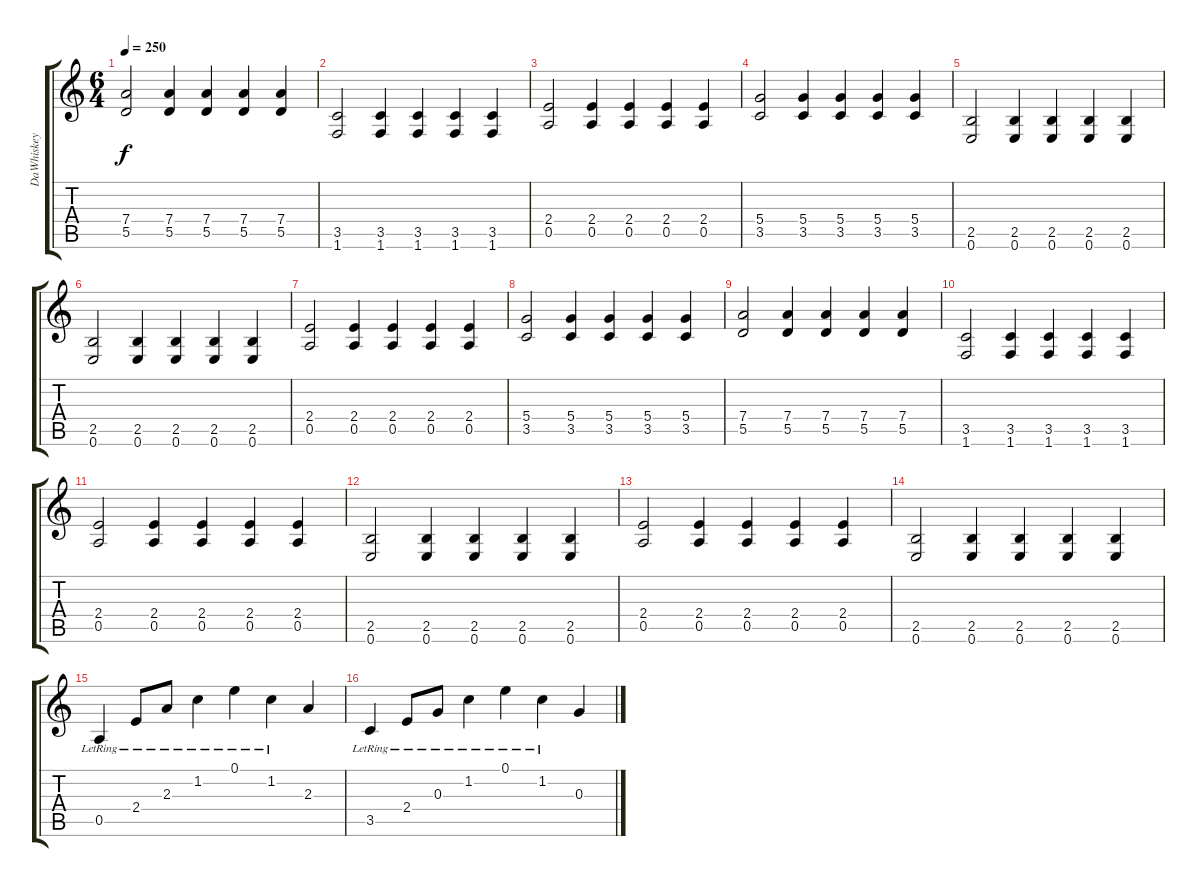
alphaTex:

\track ("DaWhiskey Acoustic" "DaWhiskey ") {instrument electricguitarclean}
\staff {score tabs}
\tuning (E4 B3 G3 D3 A2 E2) {hide}
\ts (6 4)
\tempo 250
\clef g2
\ks c
(7.4 5.5).2{dy f} (7.4 5.5).4 (7.4 5.5).4 (7.4 5.5).4 (7.4 5.5).4 |
(3.5 1.6).2 (3.5 1.6).4 (3.5 1.6).4 (3.5 1.6).4 (3.5 1.6).4 |
(2.4 0.5).2 (2.4 0.5).4 (2.4 0.5).4 (2.4 0.5).4 (2.4 0.5).4 |
(5.4 3.5).2 (5.4 3.5).4 (5.4 3.5).4 (5.4 3.5).4 (5.4 3.5).4 |
(2.5 0.6).2 (2.5 0.6).4 (2.5 0.6).4 (2.5 0.6).4 (2.5 0.6).4 |
(2.5 0.6).2 (2.5 0.6).4 (2.5 0.6).4 (2.5 0.6).4 (2.5 0.6).4 |
(2.4 0.5).2 (2.4 0.5).4 (2.4 0.5).4 (2.4 0.5).4 (2.4 0.5).4 |
(5.4 3.5).2 (5.4 3.5).4 (5.4 3.5).4 (5.4 3.5).4 (5.4 3.5).4 |
(7.4 5.5).2 (7.4 5.5).4 (7.4 5.5).4 (7.4 5.5).4 (7.4 5.5).4 |
(3.5 1.6).2 (3.5 1.6).4 (3.5 1.6).4 (3.5 1.6).4 (3.5 1.6).4 |
(2.4 0.5).2 (2.4 0.5).4 (2.4 0.5).4 (2.4 0.5).4 (2.4 0.5).4 |
(2.5 0.6).2 (2.5 0.6).4 (2.5 0.6).4 (2.5 0.6).4 (2.5 0.6).4 |
(2.4 0.5).2 (2.4 0.5).4 (2.4 0.5).4 (2.4 0.5).4 (2.4 0.5).4 |
(2.5 0.6).2 (2.5 0.6).4 (2.5 0.6).4 (2.5 0.6).4 (2.5 0.6).4 |
0.5{lr}.4 2.4{lr}.8 2.3{lr}.8 1.2{lr}.4 0.1{lr}.4 1.2{lr}.4 2.3.4 |
3.5{lr}.4 2.4{lr}.8 0.3{lr}.8 1.2{lr}.4 0.1{lr}.4 1.2{lr}.4 0.3.4
